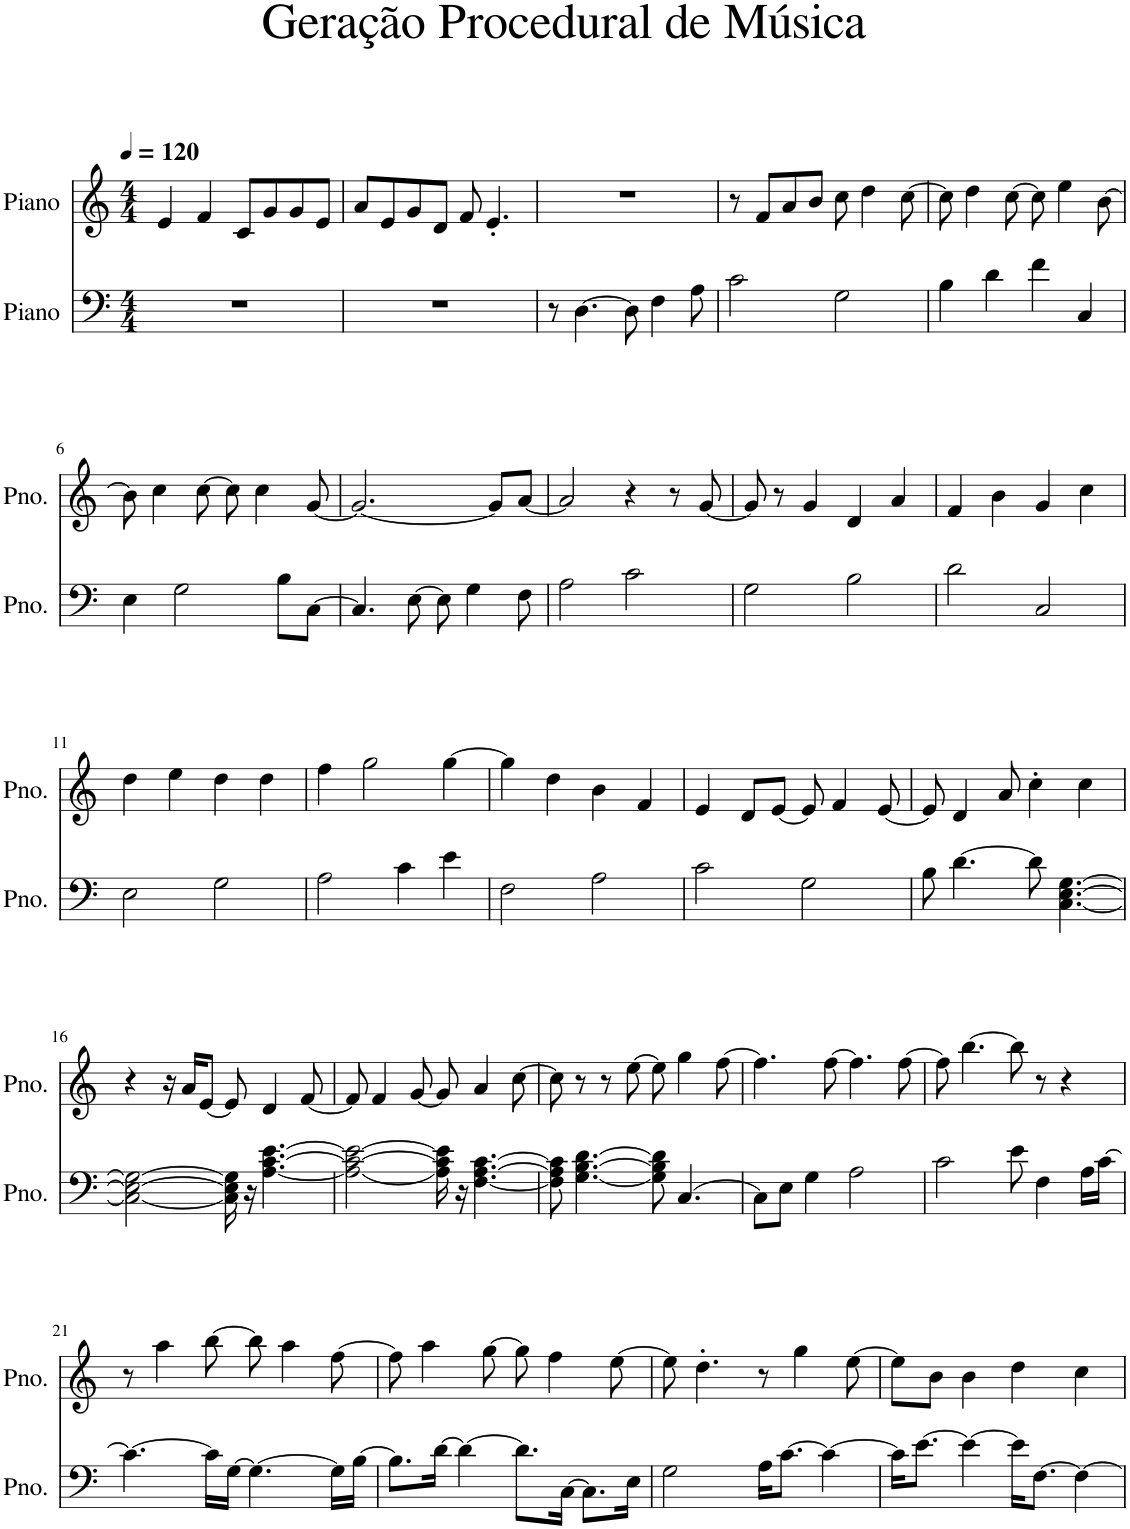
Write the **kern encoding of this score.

**kern	**kern
*part2	*part1
*staff2	*staff1
*I"Piano	*I"Piano
*I'Pno.	*I'Pno.
*clefF4	*clefG2
*k[]	*k[]
*M4/4	*M4/4
*MM120	*MM120
=1	=1
1r	4e/
.	4f/
.	8c/L
.	8g/
.	8g/
.	8e/J
=2	=2
1r	8a/L
.	8e/
.	8g/
.	8d/J
.	8f/
.	4.e'/
=3	=3
8r	1r
[4.D\	.
8D\]	.
4F\	.
8A\	.
=4	=4
2c\	8r
.	8f/L
.	8a/
.	8b/J
2G\	8cc\
.	4dd\
.	[8cc\
=5	=5
4B\	8cc\]
.	4dd\
4d\	.
.	[8cc\
4f\	8cc\]
.	4ee\
4C/	.
.	[8b\
!!LO:LB:g=z
=6	=6
4E\	8b\]
.	4cc\
2G\	.
.	[8cc\
.	8cc\]
.	4cc\
8B\L	.
[8C\J	[8g/
=7	=7
4.C/]	2.g/_
[8E\	.
8E\]	.
4G\	.
.	8g/L]
8F\	[8a/J
=8	=8
2A\	2a/]
2c\	4r
.	8r
.	[8g/
=9	=9
2G\	8g/]
.	8r
.	4g/
2B\	4d/
.	4a/
=10	=10
2d\	4f/
.	4b\
2C/	4g/
.	4cc\
!!LO:LB:g=z
=11	=11
2E\	4dd\
.	4ee\
2G\	4dd\
.	4dd\
=12	=12
2A\	4ff\
.	2gg\
4c\	.
4e\	[4gg\
=13	=13
2F\	4gg\]
.	4dd\
2A\	4b\
.	4f/
=14	=14
2c\	4e/
.	8d/L
.	[8e/J
2G\	8e/]
.	4f/
.	[8e/
=15	=15
8B\	8e/]
[4.d\	4d/
.	8a/
8d\]	4cc'\
[4.C\ [4.E\ [4.G\	.
.	4cc\
!!LO:LB:g=z
=16	=16
2C\_ 2E\_ 2G\_	4r
.	16r
.	16a/KL
.	[8e/J
16C\] 16E\] 16G\]	8e/]
16r	.
[4.A\ [4.c\ [4.e\	4d/
.	[8f/
=17	=17
2A\_ 2c\_ 2e\_	8f/]
.	4f/
.	[8g/
16A\] 16c\] 16e\]	8g/]
16r	.
[4.F\ [4.A\ [4.c\	4a/
.	[8cc\
=18	=18
8F\] 8A\] 8c\]	8cc\]
[4.G\ [4.B\ [4.d\	8r
.	8r
.	[8ee\
8G\] 8B\] 8d\]	8ee\]
[4.C/	4gg\
.	[8ff\
=19	=19
8C\L]	4.ff\]
8E\J	.
4G\	.
.	[8ff\
2A\	4.ff\]
.	[8ff\
=20	=20
2c\	8ff\]
.	[4.bb\
8e\	8bb\]
4F\	8r
.	4r
16A\LL	.
[16c\JJ	.
!!LO:LB:g=z
=21	=21
4.c\_	8r
.	4aa\
16c\LL]	[8bb\
[16G\JJ	.
4.G\_	8bb\]
.	4aa\
16G\LL]	[8ff\
[16B\JJ	.
=22	=22
8.B\L]	8ff\]
.	4aa\
[16d\Jk	.
4d\_	.
.	[8gg\
8.d\L]	8gg\]
.	4ff\
[16C\Jk	.
8.C\L]	.
.	[8ee\
16E\Jk	.
=23	=23
2G\	8ee\]
.	4.dd'\
16A\KL	8r
[8.c\J	.
.	4gg\
4c\_	.
.	[8ee\
=24	=24
16c\KL]	8ee\L]
[8.e\J	.
.	8b\J
4e\_	4b\
16e\KL]	4dd\
[8.F\J	.
4F\_	4cc\
=	=
*-	*-
